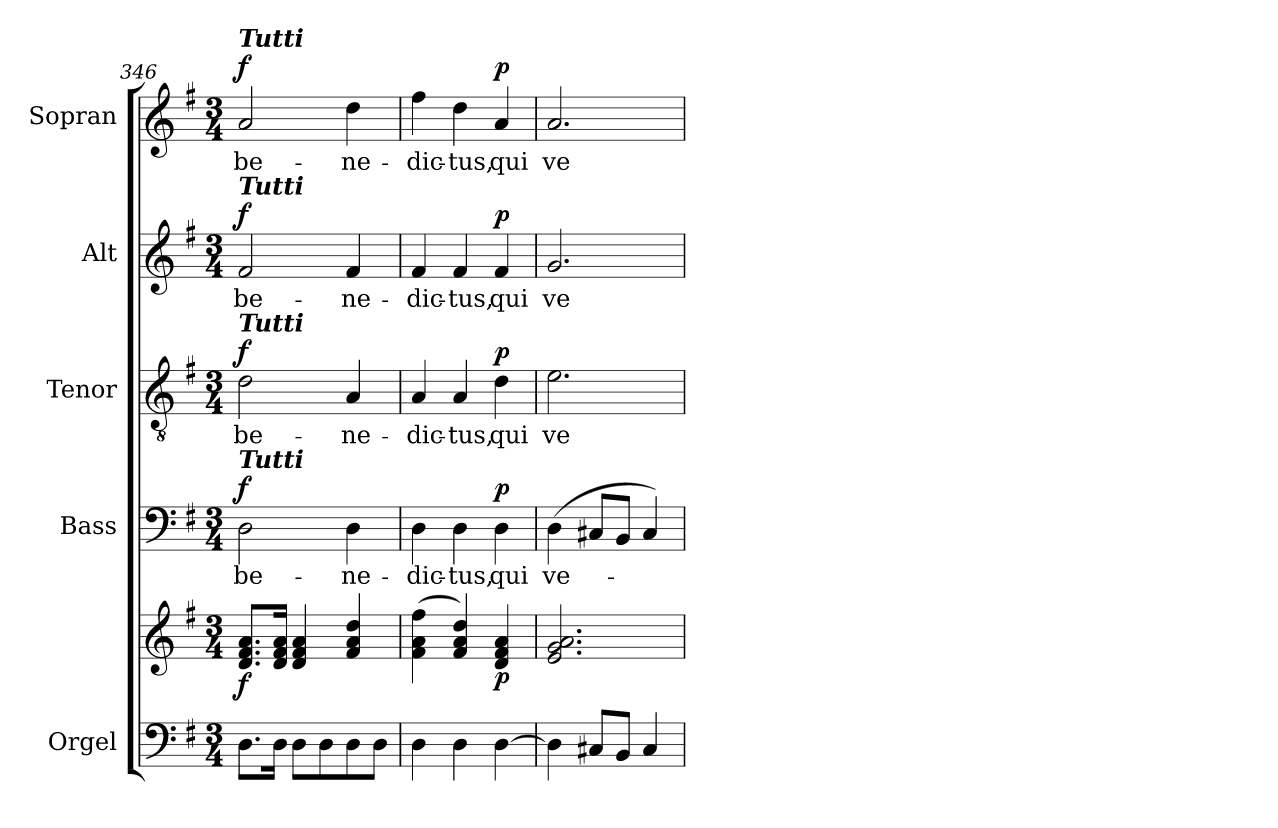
**kern	**kern	**dynam	**kern	**text	**dynam	**kern	**text	**dynam	**kern	**text	**dynam	**kern	**text	**dynam
*part5	*part5	*part5	*part4	*part4	*part4	*part3	*part3	*part3	*part2	*part2	*part2	*part1	*part1	*part1
*staff6	*staff5	*staff5/6	*staff4	*staff4	*staff4	*staff3	*staff3	*staff3	*staff2	*staff2	*staff2	*staff1	*staff1	*staff1
*I"Orgel	*	*	*I"Bass	*	*	*I"Tenor	*	*	*I"Alt	*	*	*I"Sopran	*	*
*I'Org.	*	*	*I'B.	*	*	*I'T.	*	*	*I'A.	*	*	*I'S.	*	*
*clefF4	*clefG2	*	*clefF4	*	*	*clefGv2	*	*	*clefG2	*	*	*clefG2	*	*
*k[f#]	*k[f#]	*	*k[f#]	*	*	*k[f#]	*	*	*k[f#]	*	*	*k[f#]	*	*
*G:	*G:	*	*G:	*	*	*G:	*	*	*G:	*	*	*G:	*	*
*M3/4	*M3/4	*	*M3/4	*	*	*M3/4	*	*	*M3/4	*	*	*M3/4	*	*
=346	=346	=346	=346	=346	=346	=346	=346	=346	=346	=346	=346	=346	=346	=346
!	!	!	!	!	!	!	!	!	!	!	!	!LO:TX:a:Bi:t=Tutti	!	!
!	!	!	!	!	!	!	!	!	!LO:TX:a:Bi:t=Tutti	!	!	!	!	!
!	!	!	!	!	!	!LO:TX:a:Bi:t=Tutti	!	!	!	!	!	!	!	!
!	!	!	!LO:TX:a:Bi:t=Tutti	!	!	!	!	!	!	!	!	!	!	!
!	!	!LO:DY:b	!	!LO:LY:b	!LO:DY:a	!	!LO:LY:b	!LO:DY:a	!	!LO:LY:b	!LO:DY:a	!	!LO:LY:b	!LO:DY:a
8.D\L	8.d/ 8.f#/ 8.a/L	f	2D\	be-	f	2d\	be-	f	2f#/	be-	f	2a/	be-	f
16D\Jk	16d/ 16f#/ 16a/Jk	.	.	.	.	.	.	.	.	.	.	.	.	.
8D\L	4d/ 4f#/ 4a/	.	.	.	.	.	.	.	.	.	.	.	.	.
8D\	.	.	.	.	.	.	.	.	.	.	.	.	.	.
!	!	!	!	!LO:LY:b	!	!	!LO:LY:b	!	!	!LO:LY:b	!	!	!LO:LY:b	!
8D\	4f#/ 4a/ 4dd/	.	4D\	-ne-	.	4A/	-ne-	.	4f#/	-ne-	.	4dd\	-ne-	.
8D\J	.	.	.	.	.	.	.	.	.	.	.	.	.	.
=347	=347	=347	=347	=347	=347	=347	=347	=347	=347	=347	=347	=347	=347	=347
!	!	!	!	!LO:LY:b	!	!	!LO:LY:b	!	!	!LO:LY:b	!	!	!LO:LY:b	!
4D\	(>4f#\ 4a\ 4ff#\	.	4D\	-dic-	.	4A/	-dic-	.	4f#/	-dic-	.	4ff#\	-dic-	.
!	!	!	!	!LO:LY:b	!	!	!LO:LY:b	!	!	!LO:LY:b	!	!	!LO:LY:b	!
4D\	4f#/ 4a/ 4dd/)	.	4D\	-tus,	.	4A/	-tus,	.	4f#/	-tus,	.	4dd\	-tus,	.
!	!	!LO:DY:b	!	!LO:LY:b	!LO:DY:a	!	!LO:LY:b	!LO:DY:a	!	!LO:LY:b	!LO:DY:a	!	!LO:LY:b	!LO:DY:a
[4D\	4d/ 4f#/ 4a/	p	4D\	qui	p	4d\	qui	p	4f#/	qui	p	4a/	qui	p
=348	=348	=348	=348	=348	=348	=348	=348	=348	=348	=348	=348	=348	=348	=348
!	!	!	!	!LO:LY:b	!	!	!LO:LY:b	!	!	!LO:LY:b	!	!	!LO:LY:b	!
4D\]	2.e/ 2.g/ 2.a/	.	(>4D\	ve-	.	2.e\	ve-	.	2.g/	ve-	.	2.a/	ve-	.
8C#X/L	.	.	8C#X/L	.	.	.	.	.	.	.	.	.	.	.
8BB/J	.	.	8BB/J	.	.	.	.	.	.	.	.	.	.	.
4C#/	.	.	4C#/)	.	.	.	.	.	.	.	.	.	.	.
=	=	=	=	=	=	=	=	=	=	=	=	=	=	=
*-	*-	*-	*-	*-	*-	*-	*-	*-	*-	*-	*-	*-	*-	*-
